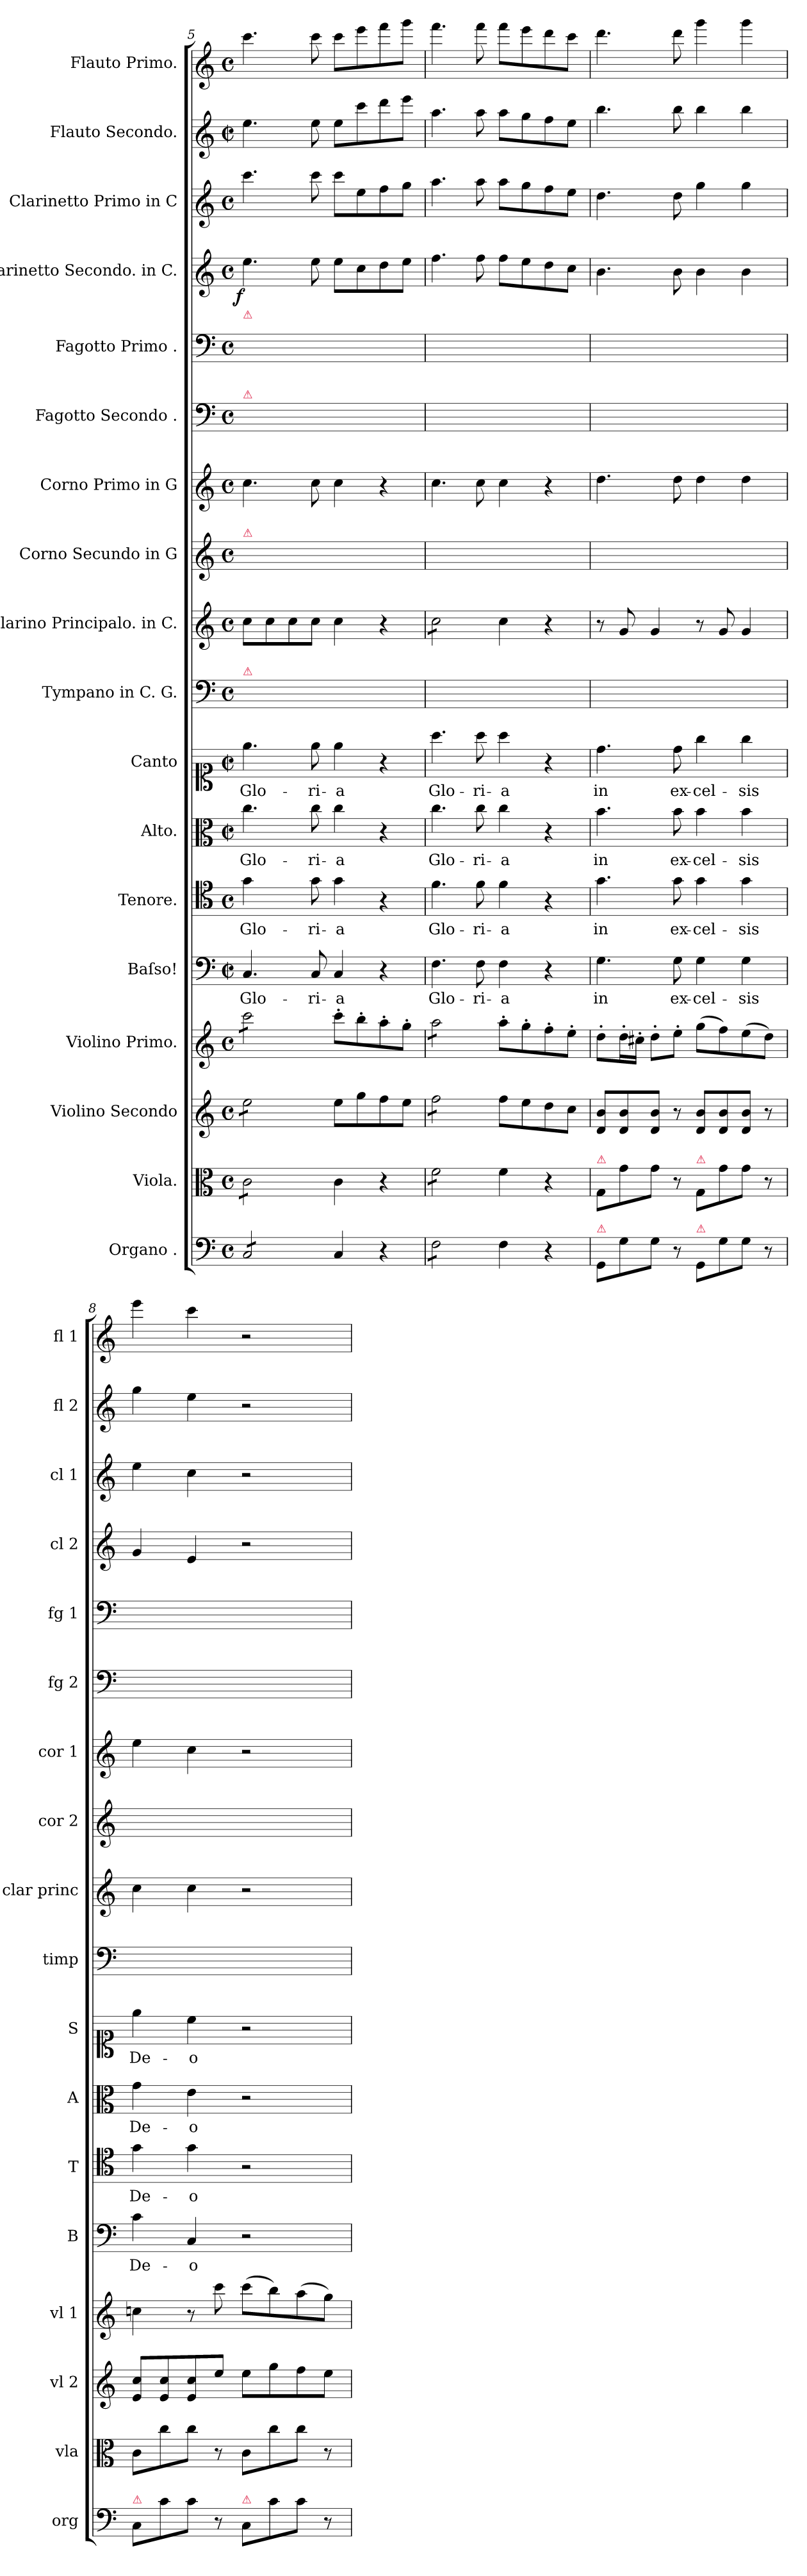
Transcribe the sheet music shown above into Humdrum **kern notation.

**kern	**kern	**kern	**kern	**kern	**text	**kern	**text	**kern	**text	**kern	**text	**kern	**kern	**kern	**kern	**kern	**kern	**kern	**dynam	**kern	**kern	**kern
*part18	*part17	*part16	*part15	*part14	*part14	*part13	*part13	*part12	*part12	*part11	*part11	*part10	*part9	*part8	*part7	*part6	*part5	*part4	*part4	*part3	*part2	*part1
*staff18	*staff17	*staff16	*staff15	*staff14	*staff14	*staff13	*staff13	*staff12	*staff12	*staff11	*staff11	*staff10	*staff9	*staff8	*staff7	*staff6	*staff5	*staff4	*staff4	*staff3	*staff2	*staff1
*I"Organo .	*I"Viola.	*I"Violino Secondo	*I"Violino Primo.	*I"Baſso!	*	*I"Tenore.	*	*I"Alto.	*	*I"Canto	*	*I"Tympano in C. G.	*I"Clarino Principalo. in C.	*I"Corno Secundo in G	*I"Corno Primo in G	*I"Fagotto Secondo .	*I"Fagotto Primo .	*I"Clarinetto Secondo. in C.	*	*I"Clarinetto Primo in C	*I"Flauto Secondo.	*I"Flauto Primo.
*I'org	*I'vla	*I'vl 2	*I'vl 1	*I'B	*	*I'T	*	*I'A	*	*I'S	*	*I'timp	*I'clar princ	*I'cor 2	*I'cor 1	*I'fg 2	*I'fg 1	*I'cl 2	*	*I'cl 1	*I'fl 2	*I'fl 1
*clefF4	*clefC3	*clefG2	*clefG2	*clefF4	*	*clefC4	*	*clefC3	*	*clefC1	*	*clefF4	*clefG2	*clefG2	*clefG2	*clefF4	*clefF4	*clefG2	*	*clefG2	*clefG2	*clefG2
*k[]	*k[]	*k[]	*k[]	*k[]	*	*k[]	*	*k[]	*	*k[]	*	*k[]	*k[]	*k[]	*k[]	*k[]	*k[]	*k[]	*	*k[]	*k[]	*k[]
*C:	*C:	*C:	*C:	*C:	*	*C:	*	*C:	*	*C:	*	*C:	*C:	*C:	*C:	*C:	*C:	*C:	*	*C:	*C:	*C:
*M4/4	*M4/4	*M4/4	*M4/4	*M4/4	*	*M4/4	*	*M4/4	*	*M4/4	*	*M4/4	*M4/4	*M4/4	*M4/4	*M4/4	*M4/4	*M4/4	*	*M4/4	*M4/4	*M4/4
*met(c)	*met(c)	*met(c)	*met(c)	*met(c|)	*	*met(c)	*	*met(c|)	*	*met(c|)	*	*met(c)	*met(c)	*met(c)	*met(c)	*met(c)	*met(c)	*met(c)	*	*met(c)	*met(c|)	*met(c)
=5	=5	=5	=5	=5	=5	=5	=5	=5	=5	=5	=5	=5	=5	=5	=5	=5	=5	=5	=5	=5	=5	=5
!	!	!	!	!	!	!	!	!	!	!	!	!	!	!	!	!	!LO:TX:a:color=crimson:t=⚠	!	!	!	!	!
!	!	!	!	!	!	!	!	!	!	!	!	!	!	!	!	!LO:TX:a:color=crimson:t=⚠	!	!	!	!	!	!
!	!	!	!	!	!	!	!	!	!	!	!	!	!	!LO:TX:a:color=crimson:t=⚠	!	!	!	!	!	!	!	!
!	!	!	!	!	!	!	!	!	!	!	!	!LO:TX:a:color=crimson:t=⚠	!	!	!	!	!	!	!	!	!	!
!	!	!	!LO:TX:a:t=....	!	!	!	!	!	!	!	!	!	!	!	!	!	!	!	!	!	!	!
!	!	!	!	!	!	!LO:N:vis=4	!	!	!	!	!	!	!	!	!	!	!	!	!LO:DY:rj	!	!	!
*tremolo	*	*	*	*	*	*	*	*	*	*	*	*	*	*	*	*	*	*	*	*	*	*
*	*tremolo	*	*	*	*	*	*	*	*	*	*	*	*	*	*	*	*	*	*	*	*	*
*	*	*tremolo	*	*	*	*	*	*	*	*	*	*	*	*	*	*	*	*	*	*	*	*
*	*	*	*tremolo	*	*	*	*	*	*	*	*	*	*	*	*	*	*	*	*	*	*	*
8C/L	8c\L	8ee\L	8ccc\L	4.C/	Glo-	4.g\	Glo-	4.cc\	Glo-	4.ee\	Glo-	4.C/yy	8cc\L	4.c/yy	4.cc\	4.E\yy	4.c\yy	4.ee\	f	4.ccc\	4.ee\	4.ccc\
8C/	8c\	8ee\	8ccc\	.	.	.	.	.	.	.	.	.	8cc\	.	.	.	.	.	.	.	.	.
8C/	8c\	8ee\	8ccc\	.	.	.	.	.	.	.	.	.	8cc\	.	.	.	.	.	.	.	.	.
8C/J	8c\J	8ee\J	8ccc\J	8C/	-ri-	8g\	-ri-	8cc\	-ri-	8ee\	-ri-	8C/yy	8cc\J	8c/yy	8cc\	8E\yy	8c\yy	8ee\	.	8ccc\	8ee\	8ccc\
*	*	*	*Xtremolo	*	*	*	*	*	*	*	*	*	*	*	*	*	*	*	*	*	*	*
*	*	*Xtremolo	*	*	*	*	*	*	*	*	*	*	*	*	*	*	*	*	*	*	*	*
*	*Xtremolo	*	*	*	*	*	*	*	*	*	*	*	*	*	*	*	*	*	*	*	*	*
*Xtremolo	*	*	*	*	*	*	*	*	*	*	*	*	*	*	*	*	*	*	*	*	*	*
4C/	4c\	8ee\L	8ccc'\L	4C/	-a	4g\	-a	4cc\	-a	4ee\	-a	4C/yy	4cc\	4c/yy	4cc\	8E\Lyy	8c\Lyy	8ee\L	.	8ccc\L	8ee\L	8ccc\L
.	.	8gg\	8bb'\	.	.	.	.	.	.	.	.	.	.	.	.	8C\yy	8E\yy	8cc\	.	8ee\	8ccc\	8eee\
4r	4r	8ff\	8aa'\	4r	.	4r	.	4r	.	4r	.	4ryy	4r	4ryy	4r	8D\yy	8F\yy	8dd\	.	8ff\	8ddd\	8fff\
.	.	8ee\J	8gg'\J	.	.	.	.	.	.	.	.	.	.	.	.	8E\Jyy	8G\Jyy	8ee\J	.	8gg\J	8eee\J	8ggg\J
=6	=6	=6	=6	=6	=6	=6	=6	=6	=6	=6	=6	=6	=6	=6	=6	=6	=6	=6	=6	=6	=6	=6
!	!	!	!	!	!	!	!	!	!	!	!	!	!LO:TX:a:t=||||	!	!	!	!	!	!	!	!	!
!	!	!	!LO:TX:a:t=....	!	!	!	!	!	!	!	!	!	!	!	!	!	!	!	!	!	!	!
!	!	!	!	!	!LO:LY:i	!	!	!	!LO:LY:i	!	!LO:LY:i	!	!	!	!	!	!	!	!	!	!	!
*tremolo	*	*	*	*	*	*	*	*	*	*	*	*	*	*	*	*	*	*	*	*	*	*
*	*tremolo	*	*	*	*	*	*	*	*	*	*	*	*	*	*	*	*	*	*	*	*	*
*	*	*tremolo	*	*	*	*	*	*	*	*	*	*	*	*	*	*	*	*	*	*	*	*
*	*	*	*tremolo	*	*	*	*	*	*	*	*	*	*	*	*	*	*	*	*	*	*	*
*	*	*	*	*	*	*	*	*	*	*	*	*	*tremolo	*	*	*	*	*	*	*	*	*
8F\L	8f\L	8ff\L	8aa\L	4.F\	Glo-	4.f\	Glo-	4.cc\	Glo-	4.aa\	Glo-	4.C/yy	8cc\L	4.c/yy	4.cc\	4.F\yy	4.A\yy	4.ff\	.	4.aa\	4.aa\	4.fff\
8F\	8f\	8ff\	8aa\	.	.	.	.	.	.	.	.	.	8cc\	.	.	.	.	.	.	.	.	.
8F\	8f\	8ff\	8aa\	.	.	.	.	.	.	.	.	.	8cc\	.	.	.	.	.	.	.	.	.
!	!	!	!	!	!LO:LY:i	!	!	!	!LO:LY:i	!	!LO:LY:i	!	!	!	!	!	!	!	!	!	!	!
8F\J	8f\J	8ff\J	8aa\J	8F\	-ri-	8f\	-ri-	8cc\	-ri-	8aa\	-ri-	8C/yy	8cc\J	8c/yy	8cc\	8F\yy	8A\yy	8ff\	.	8aa\	8aa\	8fff\
*	*	*	*	*	*	*	*	*	*	*	*	*	*Xtremolo	*	*	*	*	*	*	*	*	*
*	*	*	*Xtremolo	*	*	*	*	*	*	*	*	*	*	*	*	*	*	*	*	*	*	*
*	*	*Xtremolo	*	*	*	*	*	*	*	*	*	*	*	*	*	*	*	*	*	*	*	*
*	*Xtremolo	*	*	*	*	*	*	*	*	*	*	*	*	*	*	*	*	*	*	*	*	*
*Xtremolo	*	*	*	*	*	*	*	*	*	*	*	*	*	*	*	*	*	*	*	*	*	*
!	!	!	!	!	!LO:LY:i	!	!	!	!LO:LY:i	!	!LO:LY:i	!	!	!	!	!	!	!	!	!	!	!
4F\	4f\	8ff\L	8aa'\L	4F\	-a	4f\	-a	4cc\	-a	4aa\	-a	4C/yy	4cc\	4c/yy	4cc\	8F\Lyy	8A\Lyy	8ff\L	.	8aa\L	8aa\L	8fff\L
.	.	8ee\	8gg'\	.	.	.	.	.	.	.	.	.	.	.	.	8E\yy	8G\yy	8ee\	.	8gg\	8gg\	8eee\
4r	4r	8dd\	8ff'\	4r	.	4r	.	4r	.	4r	.	4ryy	4r	4ryy	4r	8D\yy	8F\yy	8dd\	.	8ff\	8ff\	8ddd\
.	.	8cc\J	8ee'\J	.	.	.	.	.	.	.	.	.	.	.	.	8C\Jyy	8E\Jyy	8cc\J	.	8ee\J	8ee\J	8ccc\J
=7	=7	=7	=7	=7	=7	=7	=7	=7	=7	=7	=7	=7	=7	=7	=7	=7	=7	=7	=7	=7	=7	=7
!	!LO:TX:a:color=crimson:t=⚠	!	!	!	!	!	!	!	!	!	!	!	!	!	!	!	!	!	!	!	!	!
!LO:TX:a:color=crimson:t=⚠	!	!	!	!	!	!	!	!	!	!	!	!	!	!	!	!	!	!	!	!	!	!
8GG/L	8G/L	8d/ 8b/L	8dd'\L	4.G\	in	4.g\	in	4.b\	in	4.dd\	in	4GG/yy	8r	4.g/yy	4.dd\	4.BB/yy	4.d\yy	4.b\	.	4.dd\	4.bb\	4.ddd\
8G\	8g\	8d/ 8b/	16dd'\L	.	.	.	.	.	.	.	.	.	8g/	.	.	.	.	.	.	.	.	.
.	.	.	16cc#X'\JJ	.	.	.	.	.	.	.	.	.	.	.	.	.	.	.	.	.	.	.
8G\J	8g\J	8d/ 8b/J	8dd'\L	.	.	.	.	.	.	.	.	4ryy	4g/	.	.	.	.	.	.	.	.	.
8r	8r	8r	8ee'\J	8G\	ex-	8g\	ex-	8b\	ex-	8dd\	ex-	.	.	8g/yy	8dd\	8B\yy	8d\yy	8b\	.	8dd\	8bb\	8ddd\
!	!LO:TX:a:color=crimson:t=⚠	!	!	!	!	!	!	!	!	!	!	!	!	!	!	!	!	!	!	!	!	!
!LO:TX:a:color=crimson:t=⚠	!	!	!	!	!	!	!	!	!	!	!	!	!	!	!	!	!	!	!	!	!	!
8GG/L	8G/L	8d/ 8b/L	(8gg\L	4G\	-cel-	4g\	-cel-	4b\	-cel-	4gg\	-cel-	4GG/yy	8r	4g/yy	4dd\	4B\yy	4g\yy	4b\	.	4gg\	4bb\	4ggg\
8G\	8g\	8d/ 8b/	8ff\)	.	.	.	.	.	.	.	.	.	8g/	.	.	.	.	.	.	.	.	.
8G\J	8g\J	8d/ 8b/J	(8ee\	4G\	-sis	4g\	-sis	4b\	-sis	4gg\	-sis	4ryy	4g/	4g/yy	4dd\	4B\yy	4g\yy	4b\	.	4gg\	4bb\	4ggg\
8r	8r	8r	8dd\J)	.	.	.	.	.	.	.	.	.	.	.	.	.	.	.	.	.	.	.
=8	=8	=8	=8	=8	=8	=8	=8	=8	=8	=8	=8	=8	=8	=8	=8	=8	=8	=8	=8	=8	=8	=8
!LO:TX:a:color=crimson:t=⚠	!	!	!	!	!	!	!	!	!	!	!	!	!	!	!	!	!	!	!	!	!	!
8C/L	8c\L	8e/ 8cc/L	4ccn\	4c\	De-	4g\	De-	4g\	De-	4ee\	De-	4C/yy	4cc\	4e/yy	4ee\	4G\yy	4e\yy	4g/	.	4ee\	4gg\	4eee\
8c\	8cc\	8e/ 8cc/	.	.	.	.	.	.	.	.	.	.	.	.	.	.	.	.	.	.	.	.
8c\J	8cc\J	8e/ 8cc/	8r	4C/	-o	4g\	-o	4e\	-o	4cc\	-o	4C/yy	4cc\	4c/yy	4cc\	4E\yy	4c\yy	4e/	.	4cc\	4ee\	4ccc\
8r	8r	8ee/J	8ccc\	.	.	.	.	.	.	.	.	.	.	.	.	.	.	.	.	.	.	.
!LO:TX:a:color=crimson:t=⚠	!	!	!	!	!	!	!	!	!	!	!	!	!	!	!	!	!	!	!	!	!	!
8C/L	8c\L	8ee\L	(8ccc\L	2r	.	2r	.	2r	.	2r	.	2ryy	2r	2ryy	2r	2ryy	2ryy	2r	.	2r	2r	2r
8c\	8cc\	8gg\	8bb\)	.	.	.	.	.	.	.	.	.	.	.	.	.	.	.	.	.	.	.
8c\J	8cc\J	8ff\	(8aa\	.	.	.	.	.	.	.	.	.	.	.	.	.	.	.	.	.	.	.
8r	8r	8ee\J	8gg\J)	.	.	.	.	.	.	.	.	.	.	.	.	.	.	.	.	.	.	.
=	=	=	=	=	=	=	=	=	=	=	=	=	=	=	=	=	=	=	=	=	=	=
*-	*-	*-	*-	*-	*-	*-	*-	*-	*-	*-	*-	*-	*-	*-	*-	*-	*-	*-	*-	*-	*-	*-
